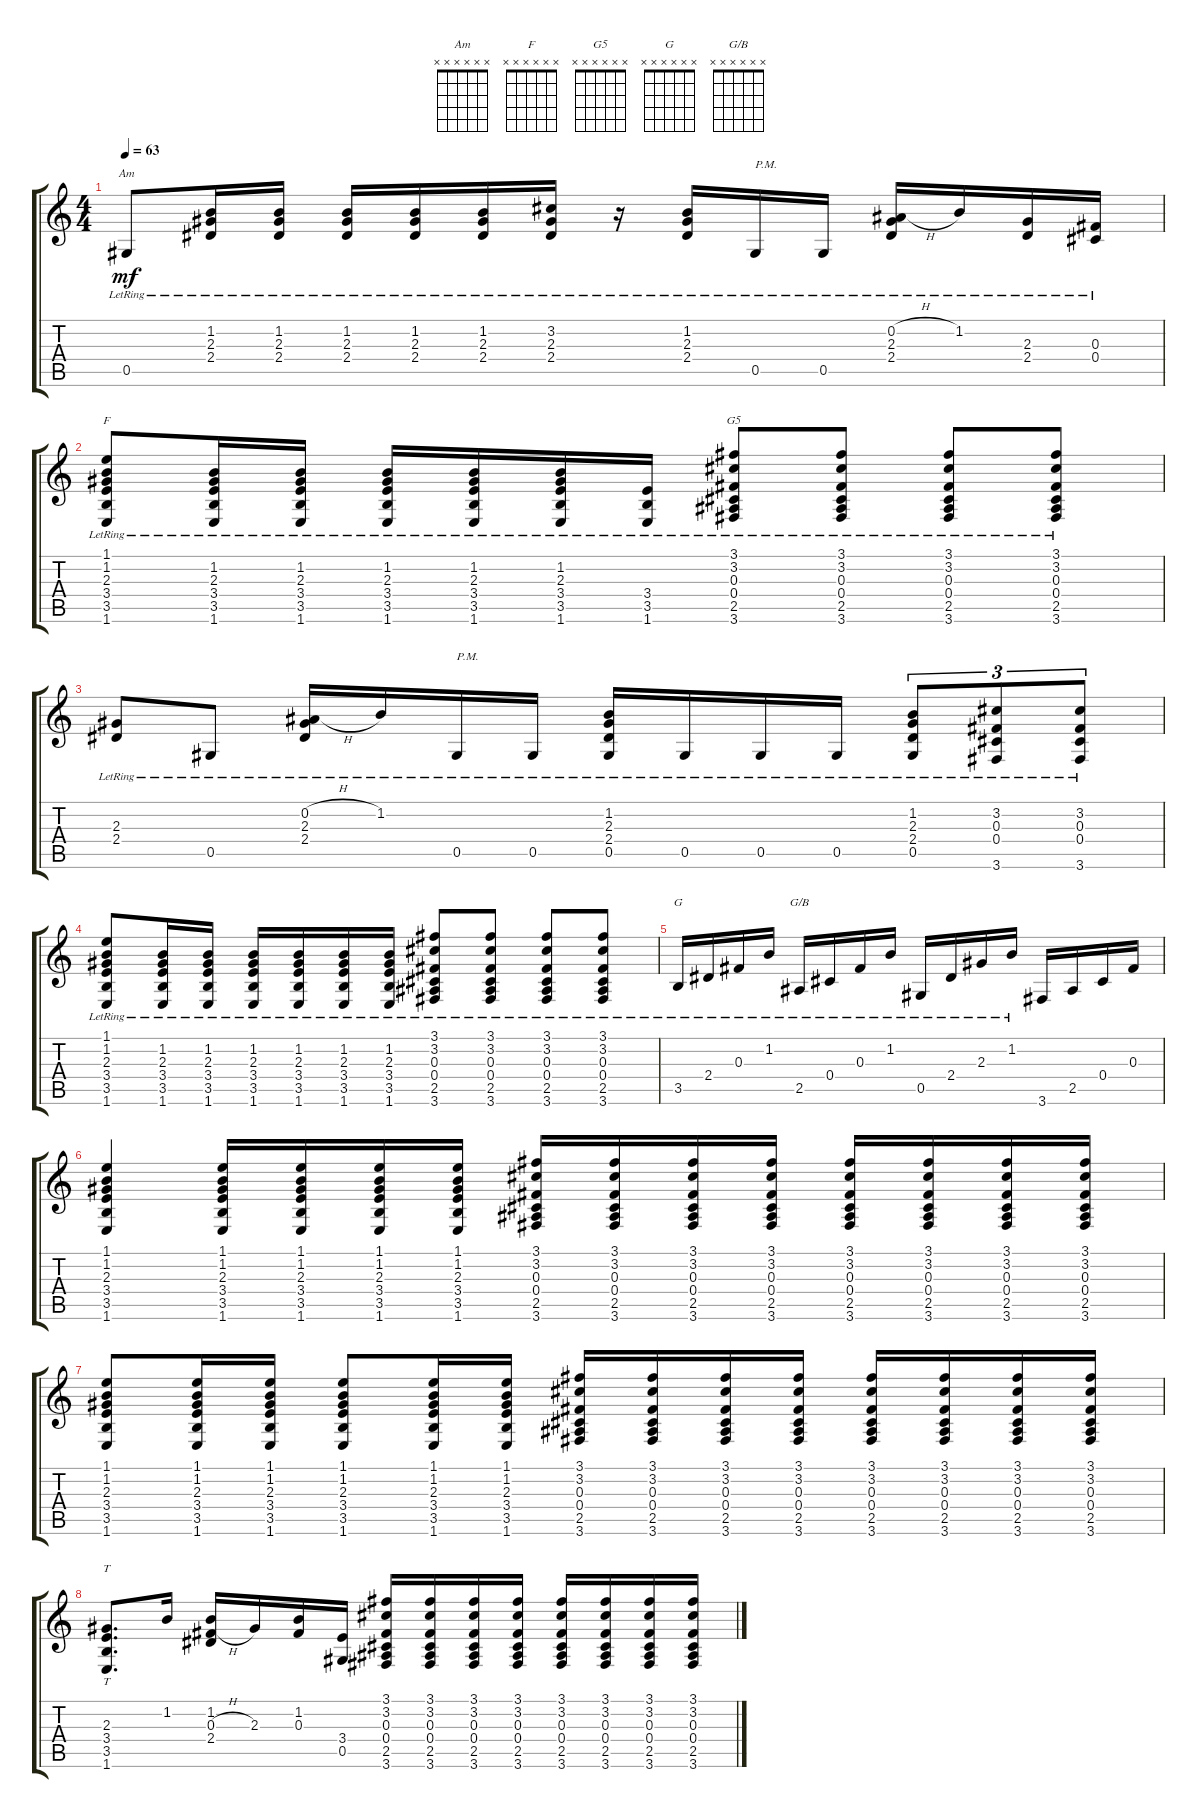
\track "" {instrument electricguitarclean}
\staff {score tabs}
\tuning (Eb4 Bb3 Gb3 Db3 Ab2 Eb2) {hide}
\chord ("Am" x x x x x x)
\chord ("F" x x x x x x)
\chord ("G5" x x x x x x)
\chord ("G" x x x x x x)
\chord ("G/B" x x x x x x)
\ts (4 4)
\tempo 63
\clef g2
\ks c
0.5{lr}.8{ch "Am" dy mf} (1.2{lr} 2.3{lr} 2.4{lr}).16 (1.2{lr} 2.3{lr} 2.4{lr}).16 (1.2{lr} 2.3{lr} 2.4{lr}).16 (1.2{lr} 2.3{lr} 2.4{lr}).16 (1.2{lr} 2.3{lr} 2.4{lr}).16 (3.2{lr} 2.3{lr} 2.4{lr}).16 r.16 (1.2{lr} 2.3{lr} 2.4{lr}).16 0.5{lr}.16{txt "P.M."} 0.5{lr}.16 (0.2{h lr} 2.3{lr} 2.4{lr}).16 1.2{lr}.16 (2.3{lr} 2.4{lr}).16 (0.3{lr} 0.4{lr}).16 |
(1.1{lr} 1.2{lr} 2.3{lr} 3.4{lr} 3.5{lr} 1.6{lr}).8{ch "F"} (1.2{lr} 2.3{lr} 3.4{lr} 3.5{lr} 1.6{lr}).16 (1.2{lr} 2.3{lr} 3.4{lr} 3.5{lr} 1.6{lr}).16 (1.2{lr} 2.3{lr} 3.4{lr} 3.5{lr} 1.6{lr}).16 (1.2{lr} 2.3{lr} 3.4{lr} 3.5{lr} 1.6{lr}).16 (1.2{lr} 2.3{lr} 3.4{lr} 3.5{lr} 1.6{lr}).16 (3.4{lr} 3.5{lr} 1.6{lr}).16 (3.1{lr} 3.2{lr} 0.3{lr} 0.4{lr} 2.5{lr} 3.6{lr}).8{ch "G5"} (3.1{lr} 3.2{lr} 0.3{lr} 0.4{lr} 2.5{lr} 3.6{lr}).8 (3.1{lr} 3.2{lr} 0.3{lr} 0.4{lr} 2.5{lr} 3.6{lr}).8 (3.1{lr} 3.2{lr} 0.3{lr} 0.4{lr} 2.5{lr} 3.6{lr}).8 |
(2.3{lr} 2.4{lr}).8 0.5{lr}.8 (0.2{h lr} 2.3{lr} 2.4{lr}).16 1.2{lr}.16 0.5{lr}.16{txt "P.M."} 0.5{lr}.16 (1.2{lr} 2.3{lr} 2.4{lr} 0.5{lr}).16 0.5{lr}.16 0.5{lr}.16 0.5{lr}.16 (1.2{lr} 2.3{lr} 2.4{lr} 0.5{lr}).8{tu (3 2)} (3.2{lr} 0.3{lr} 0.4{lr} 3.6{lr}).8{tu (3 2)} (3.2{lr} 0.3{lr} 0.4{lr} 3.6{lr}).8{tu (3 2)} |
(1.1{lr} 1.2{lr} 2.3{lr} 3.4{lr} 3.5{lr} 1.6{lr}).8 (1.2{lr} 2.3{lr} 3.4{lr} 3.5{lr} 1.6{lr}).16 (1.2{lr} 2.3{lr} 3.4{lr} 3.5{lr} 1.6{lr}).16 (1.2{lr} 2.3{lr} 3.4{lr} 3.5{lr} 1.6{lr}).16 (1.2{lr} 2.3{lr} 3.4{lr} 3.5{lr} 1.6{lr}).16 (1.2{lr} 2.3{lr} 3.4{lr} 3.5{lr} 1.6{lr}).16 (1.2{lr} 2.3{lr} 3.4{lr} 3.5{lr} 1.6{lr}).16 (3.1{lr} 3.2{lr} 0.3{lr} 0.4{lr} 2.5{lr} 3.6{lr}).8 (3.1{lr} 3.2{lr} 0.3{lr} 0.4{lr} 2.5{lr} 3.6{lr}).8 (3.1{lr} 3.2{lr} 0.3{lr} 0.4{lr} 2.5{lr} 3.6{lr}).8 (3.1{lr} 3.2{lr} 0.3{lr} 0.4{lr} 2.5{lr} 3.6{lr}).8 |
3.5{lr}.16{ch "G"} 2.4{lr}.16 0.3{lr}.16 1.2{lr}.16 2.5{lr}.16{ch "G/B"} 0.4{lr}.16 0.3{lr}.16 1.2{lr}.16 0.5{lr}.16 2.4{lr}.16 2.3{lr}.16 1.2{lr}.16 3.6.16 2.5.16 0.4.16 0.3.16 |
(1.1 1.2 2.3 3.4 3.5 1.6).4 (1.1 1.2 2.3 3.4 3.5 1.6).16 (1.1 1.2 2.3 3.4 3.5 1.6).16 (1.1 1.2 2.3 3.4 3.5 1.6).16 (1.1 1.2 2.3 3.4 3.5 1.6).16 (3.1 3.2 0.3 0.4 2.5 3.6).16 (3.1 3.2 0.3 0.4 2.5 3.6).16 (3.1 3.2 0.3 0.4 2.5 3.6).16 (3.1 3.2 0.3 0.4 2.5 3.6).16 (3.1 3.2 0.3 0.4 2.5 3.6).16 (3.1 3.2 0.3 0.4 2.5 3.6).16 (3.1 3.2 0.3 0.4 2.5 3.6).16 (3.1 3.2 0.3 0.4 2.5 3.6).16 |
(1.1 1.2 2.3 3.4 3.5 1.6).8 (1.1 1.2 2.3 3.4 3.5 1.6).16 (1.1 1.2 2.3 3.4 3.5 1.6).16 (1.1 1.2 2.3 3.4 3.5 1.6).8 (1.1 1.2 2.3 3.4 3.5 1.6).16 (1.1 1.2 2.3 3.4 3.5 1.6).16 (3.1 3.2 0.3 0.4 2.5 3.6).16 (3.1 3.2 0.3 0.4 2.5 3.6).16 (3.1 3.2 0.3 0.4 2.5 3.6).16 (3.1 3.2 0.3 0.4 2.5 3.6).16 (3.1 3.2 0.3 0.4 2.5 3.6).16 (3.1 3.2 0.3 0.4 2.5 3.6).16 (3.1 3.2 0.3 0.4 2.5 3.6).16 (3.1 3.2 0.3 0.4 2.5 3.6).16 |
(2.3 3.4 3.5 1.6).8{tt d} 1.2.16 (1.2 0.3{h} 2.4).16 2.3.16 (1.2 0.3).16 (3.4 0.5).16 (3.1 3.2 0.3 0.4 2.5 3.6).16 (3.1 3.2 0.3 0.4 2.5 3.6).16 (3.1 3.2 0.3 0.4 2.5 3.6).16 (3.1 3.2 0.3 0.4 2.5 3.6).16 (3.1 3.2 0.3 0.4 2.5 3.6).16 (3.1 3.2 0.3 0.4 2.5 3.6).16 (3.1 3.2 0.3 0.4 2.5 3.6).16 (3.1 3.2 0.3 0.4 2.5 3.6).16
